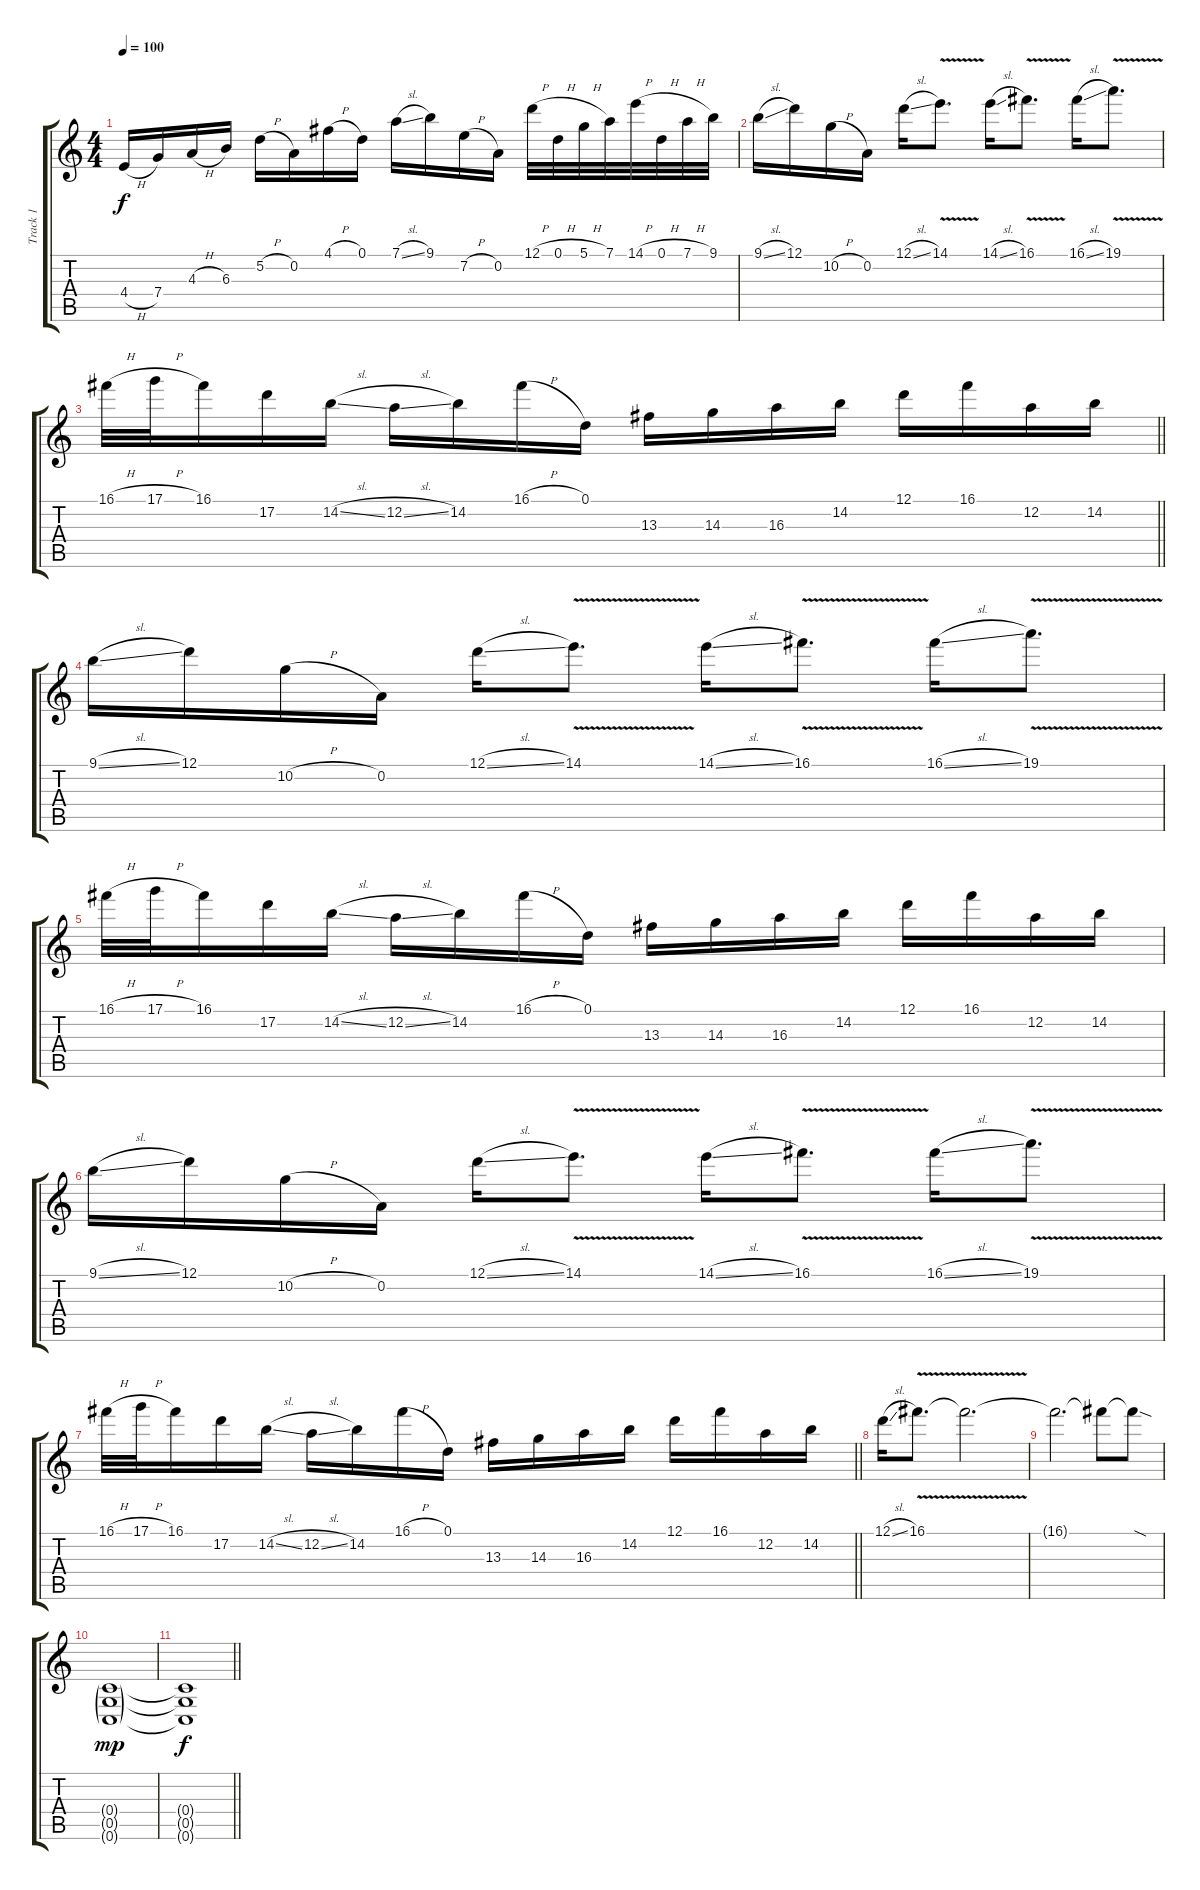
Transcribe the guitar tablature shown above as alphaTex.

\track ("Track 1" "Track 1") {instrument distortionguitar}
\staff {score tabs}
\tuning (D4 A3 F3 C3 G2 C2) {hide}
\ts (4 4)
\tempo 100
\clef g2
\ks c
4.4{h}.16{dy f} 7.4.16 4.3{h}.16 6.3.16 5.2{h}.16 0.2.16 4.1{h}.16 0.1.16 7.1{sl}.16 9.1.16 7.2{h}.16 0.2.16 12.1{h}.32 0.1{h}.32 5.1{h}.32 7.1.32 14.1{h}.32 0.1{h}.32 7.1{h}.32 9.1.32 |
9.1{sl}.16 12.1.16 10.2{h}.16 0.2.16 12.1{sl}.16 14.1{v}.8{d} 14.1{sl}.16 16.1{v}.8{d} 16.1{sl}.16 19.1{v}.8{d} |
\barLineRight lightlight
16.1{h}.32 17.1{h}.32 16.1.16 17.2.16 14.2{sl}.16 12.2{sl}.16 14.2.16 16.1{h}.16 0.1.16 13.3.16 14.3.16 16.3.16 14.2.16 12.1.16 16.1.16 12.2.16 14.2.16 |
9.1{sl}.16 12.1.16 10.2{h}.16 0.2.16 12.1{sl}.16 14.1{v}.8{d} 14.1{sl}.16 16.1{v}.8{d} 16.1{sl}.16 19.1{v}.8{d} |
16.1{h}.32 17.1{h}.32 16.1.16 17.2.16 14.2{sl}.16 12.2{sl}.16 14.2.16 16.1{h}.16 0.1.16 13.3.16 14.3.16 16.3.16 14.2.16 12.1.16 16.1.16 12.2.16 14.2.16 |
9.1{sl}.16 12.1.16 10.2{h}.16 0.2.16 12.1{sl}.16 14.1{v}.8{d} 14.1{sl}.16 16.1{v}.8{d} 16.1{sl}.16 19.1{v}.8{d} |
\barLineRight lightlight
16.1{h}.32 17.1{h}.32 16.1.16 17.2.16 14.2{sl}.16 12.2{sl}.16 14.2.16 16.1{h}.16 0.1.16 13.3.16 14.3.16 16.3.16 14.2.16 12.1.16 16.1.16 12.2.16 14.2.16 |
12.1{sl}.16 16.1{v}.8{d} 16.1{t}.2{d} |
16.1{t}.2{d} 16.1{t}.8 16.1{sod t}.8 |
(0.4{g} 0.5{g} 0.6{g}).1{dy mp} |
\barLineRight lightlight
(0.4{t} 0.5{t} 0.6{t}).1{dy f}
